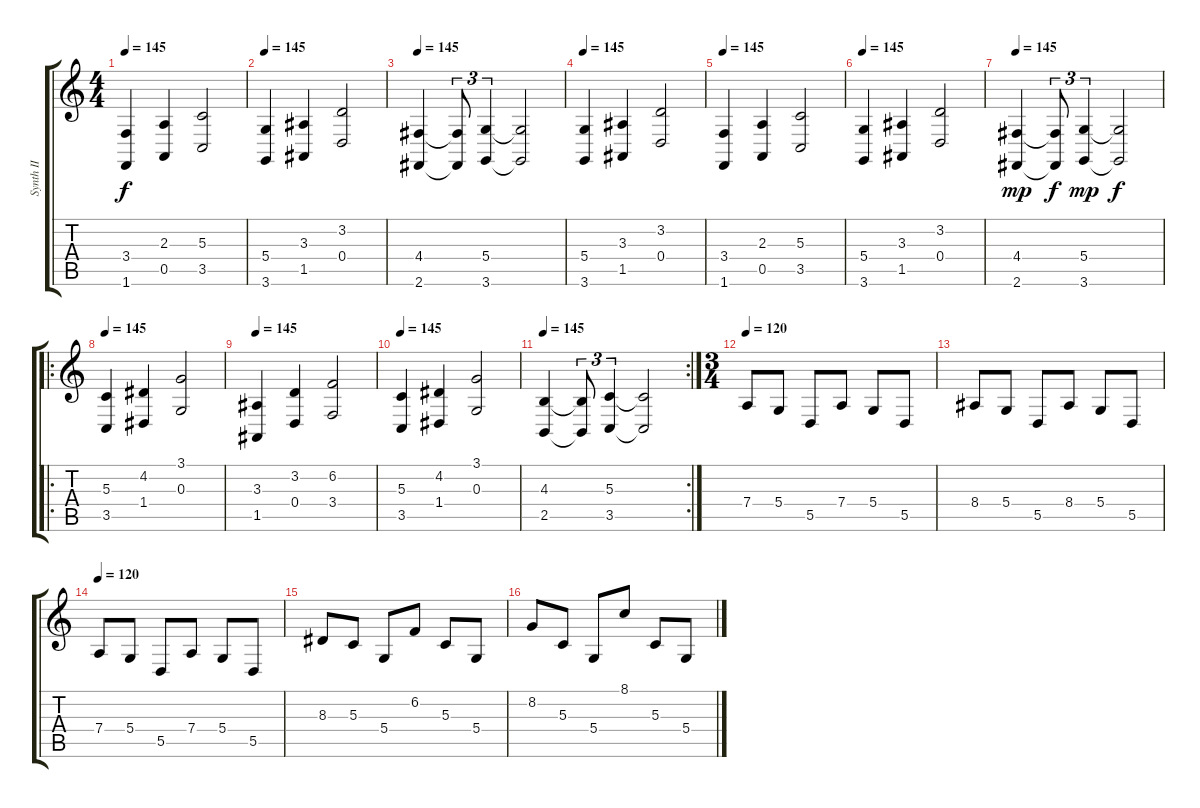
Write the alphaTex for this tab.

\track ("Synth II" "Synth II") {instrument pad4choir}
\staff {score tabs}
\tuning (E4 B3 G3 D3 A2 E2) {hide}
\ts (4 4)
\tempo 145
\clef g2
\ks c
(3.4 1.6).4{dy f} (2.3 0.5).4 (5.3 3.5).2 |
\tempo 145
(5.4 3.6).4 (3.3 1.5).4 (3.2 0.4).2 |
\tempo 145
(4.4 2.6).4 (4.4{t} 2.6{t}).8{tu (3 2)} (5.4 3.6).4{tu (3 2)} (5.4{t} 3.6{t}).2 |
\tempo 145
(5.4 3.6).4{volume 12} (3.3 1.5).4 (3.2 0.4).2 |
\tempo 145
(3.4 1.6).4 (2.3 0.5).4 (5.3 3.5).2 |
\tempo 145
(5.4 3.6).4 (3.3 1.5).4 (3.2 0.4).2 |
\tempo 145
(4.4 2.6).4{dy mp} (4.4{t} 2.6{t}).8{tu (3 2) dy f} (5.4 3.6).4{tu (3 2) dy mp} (5.4{t} 3.6{t}).2{dy f} |
\ro
\tempo 145
(5.3 3.5).4{volume 12} (4.2 1.4).4 (3.1 0.3).2 |
\tempo 145
(3.3 1.5).4 (3.2 0.4).4 (6.2 3.4).2 |
\tempo 145
(5.3 3.5).4 (4.2 1.4).4 (3.1 0.3).2 |
\rc 2
\tempo 145
(4.3 2.5).4 (4.3{t} 2.5{t}).8{tu (3 2)} (5.3 3.5).4{tu (3 2)} (5.3{t} 3.5{t}).2 |
\ts (3 4)
\tempo 120
7.4.8{volume 10} 5.4.8 5.5.8 7.4.8 5.4.8 5.5.8 |
8.4.8 5.4.8 5.5.8 8.4.8 5.4.8 5.5.8 |
\tempo 120
7.4.8 5.4.8 5.5.8 7.4.8 5.4.8 5.5.8 |
8.3.8 5.3.8 5.4.8 6.2.8 5.3.8 5.4.8 |
8.2.8 5.3.8 5.4.8 8.1.8 5.3.8 5.4.8
